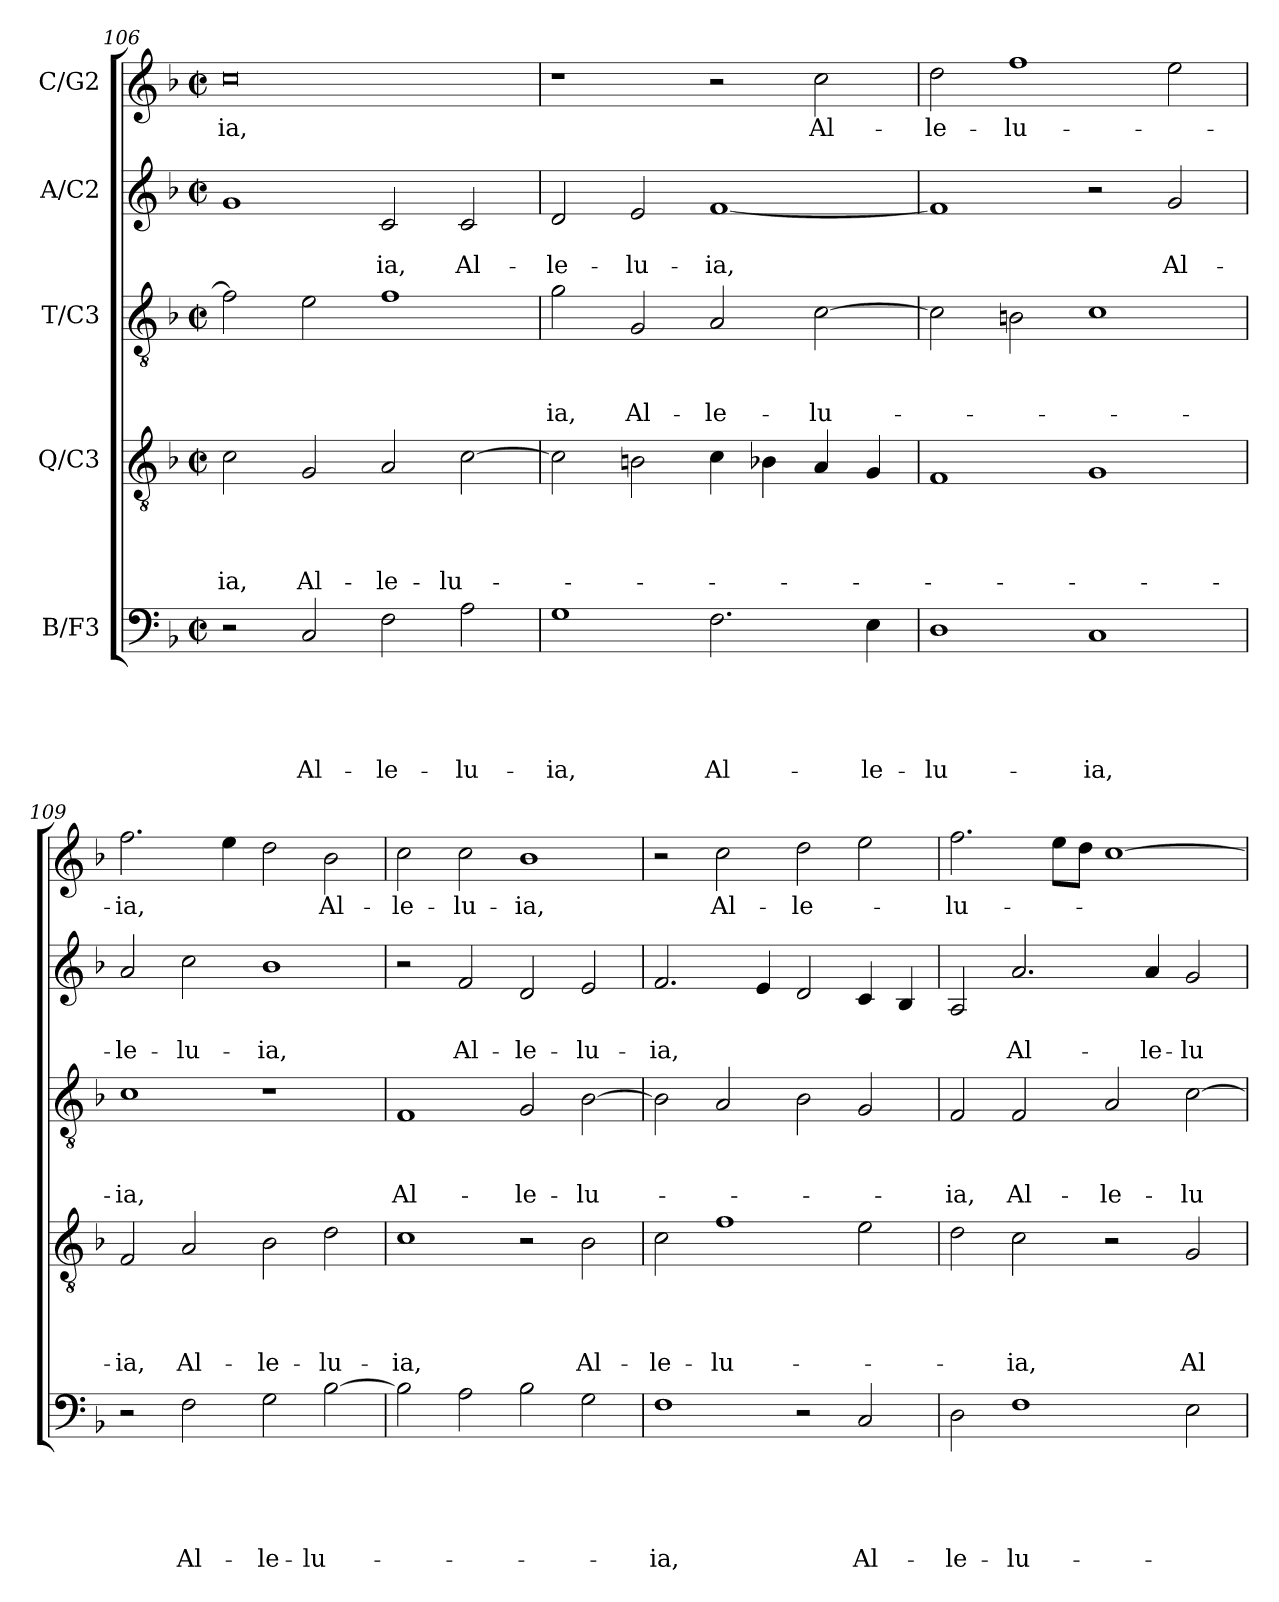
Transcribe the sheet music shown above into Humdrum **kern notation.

**kern	**text	**text	**text	**text	**text	**kern	**text	**text	**text	**text	**kern	**text	**text	**text	**kern	**text	**text	**kern	**text
*part5	*part5	*part5	*part5	*part5	*part5	*part4	*part4	*part4	*part4	*part4	*part3	*part3	*part3	*part3	*part2	*part2	*part2	*part1	*part1
*staff5	*staff5	*staff5	*staff5	*staff5	*staff5	*staff4	*staff4	*staff4	*staff4	*staff4	*staff3	*staff3	*staff3	*staff3	*staff2	*staff2	*staff2	*staff1	*staff1
*I"B/F3	*	*	*	*	*	*I"Q/C3	*	*	*	*	*I"T/C3	*	*	*	*I"A/C2	*	*	*I"C/G2	*
!!LO:LB:g=z
*clefF4	*	*	*	*	*	*clefGv2	*	*	*	*	*clefGv2	*	*	*	*clefG2	*	*	*clefG2	*
*k[b-]	*	*	*	*	*	*k[b-]	*	*	*	*	*k[b-]	*	*	*	*k[b-]	*	*	*k[b-]	*
*F:	*	*	*	*	*	*F:	*	*	*	*	*F:	*	*	*	*F:	*	*	*F:	*
*M2/2	*	*	*	*	*	*M2/2	*	*	*	*	*M2/2	*	*	*	*M2/2	*	*	*M2/2	*
*met(c|)	*	*	*	*	*	*met(c|)	*	*	*	*	*met(c|)	*	*	*	*met(c|)	*	*	*met(c|)	*
=106	=106	=106	=106	=106	=106	=106	=106	=106	=106	=106	=106	=106	=106	=106	=106	=106	=106	=106	=106
!	!	!	!	!	!	!	!	!	!	!LO:LY:b	!	!	!	!	!	!	!	!	!LO:LY:b
2r	.	.	.	.	.	2c\	.	.	.	-ia,	2f\]	.	.	.	1g	.	.	0cc	-ia,
!	!	!	!	!	!LO:LY:b	!	!	!	!	!LO:LY:b	!	!	!	!	!	!	!	!	!
2C/	.	.	.	.	Al-	2G/	.	.	.	Al-	2e\	.	.	.	.	.	.	.	.
!	!	!	!	!	!LO:LY:b	!	!	!	!	!LO:LY:b	!	!	!	!	!	!	!LO:LY:b	!	!
2F\	.	.	.	.	-le-	2A/	.	.	.	-le-	1f	.	.	.	2c/	.	-ia,	.	.
!	!	!	!	!	!LO:LY:b	!	!	!	!	!LO:LY:b	!	!	!	!	!	!	!LO:LY:b	!	!
2A\	.	.	.	.	-lu-	[2c\	.	.	.	-lu-	.	.	.	.	2c/	.	Al-	.	.
=107	=107	=107	=107	=107	=107	=107	=107	=107	=107	=107	=107	=107	=107	=107	=107	=107	=107	=107	=107
!	!	!	!	!	!LO:LY:b	!	!	!	!	!	!	!	!	!LO:LY:b	!	!	!LO:LY:b	!	!
1G	.	.	.	.	-ia,	2c\]	.	.	.	.	2g\	.	.	-ia,	2d/	.	-le-	1r	.
!	!	!	!	!	!	!	!	!	!	!	!	!	!	!LO:LY:b	!	!	!LO:LY:b	!	!
.	.	.	.	.	.	2Bn\	.	.	.	.	2G/	.	.	Al-	2e/	.	-lu-	.	.
!	!	!	!	!	!LO:LY:b	!	!	!	!	!	!	!	!	!LO:LY:b	!	!	!LO:LY:b	!	!
2.F\	.	.	.	.	Al-	4c\	.	.	.	.	2A/	.	.	-le-	[1f	.	-ia,	2r	.
.	.	.	.	.	.	4B-X\	.	.	.	.	.	.	.	.	.	.	.	.	.
!	!	!	!	!	!	!	!	!	!	!	!	!	!	!LO:LY:b	!	!	!	!	!LO:LY:b
.	.	.	.	.	.	4A/	.	.	.	.	[2c\	.	.	-lu-	.	.	.	2cc\	Al-
!	!	!	!	!	!LO:LY:b	!	!	!	!	!	!	!	!	!	!	!	!	!	!
4E\	.	.	.	.	-le-	4G/	.	.	.	.	.	.	.	.	.	.	.	.	.
=108	=108	=108	=108	=108	=108	=108	=108	=108	=108	=108	=108	=108	=108	=108	=108	=108	=108	=108	=108
!	!	!	!	!	!LO:LY:b	!	!	!	!	!	!	!	!	!	!	!	!	!	!LO:LY:b
1D	.	.	.	.	-lu-	1F	.	.	.	.	2c\]	.	.	.	1f]	.	.	2dd\	-le-
!	!	!	!	!	!	!	!	!	!	!	!	!	!	!	!	!	!	!	!LO:LY:b
.	.	.	.	.	.	.	.	.	.	.	2Bn\	.	.	.	.	.	.	1ff	-lu-
!	!	!	!	!	!LO:LY:b	!	!	!	!	!	!	!	!	!	!	!	!	!	!
1C	.	.	.	.	-ia,	1G	.	.	.	.	1c	.	.	.	2r	.	.	.	.
!	!	!	!	!	!	!	!	!	!	!	!	!	!	!	!	!	!LO:LY:b	!	!
.	.	.	.	.	.	.	.	.	.	.	.	.	.	.	2g/	.	Al-	2ee\	.
=109	=109	=109	=109	=109	=109	=109	=109	=109	=109	=109	=109	=109	=109	=109	=109	=109	=109	=109	=109
!	!	!	!	!	!	!	!	!	!	!LO:LY:b	!	!	!	!LO:LY:b	!	!	!LO:LY:b	!	!LO:LY:b
2r	.	.	.	.	.	2F/	.	.	.	-ia,	1c	.	.	-ia,	2a/	.	-le-	2.ff\	-ia,
!	!	!	!	!	!LO:LY:b	!	!	!	!	!LO:LY:b	!	!	!	!	!	!	!LO:LY:b	!	!
2F\	.	.	.	.	Al-	2A/	.	.	.	Al-	.	.	.	.	2cc\	.	-lu-	.	.
.	.	.	.	.	.	.	.	.	.	.	.	.	.	.	.	.	.	4ee\	.
!	!	!	!	!	!LO:LY:b	!	!	!	!	!LO:LY:b	!	!	!	!	!	!	!LO:LY:b	!	!
2G\	.	.	.	.	-le-	2B-\	.	.	.	-le-	1r	.	.	.	1b-	.	-ia,	2dd\	.
!	!	!	!	!	!LO:LY:b	!	!	!	!	!LO:LY:b	!	!	!	!	!	!	!	!	!LO:LY:b
[2B-\	.	.	.	.	-lu-	2d\	.	.	.	-lu-	.	.	.	.	.	.	.	2b-\	Al-
=110	=110	=110	=110	=110	=110	=110	=110	=110	=110	=110	=110	=110	=110	=110	=110	=110	=110	=110	=110
!	!	!	!	!	!	!	!	!	!	!LO:LY:b	!	!	!	!LO:LY:b	!	!	!	!	!LO:LY:b
2B-\]	.	.	.	.	.	1c	.	.	.	-ia,	1F	.	.	Al-	2r	.	.	2cc\	-le-
!	!	!	!	!	!	!	!	!	!	!	!	!	!	!	!	!	!LO:LY:b	!	!LO:LY:b
2A\	.	.	.	.	.	.	.	.	.	.	.	.	.	.	2f/	.	Al-	2cc\	-lu-
!	!	!	!	!	!	!	!	!	!	!	!	!	!	!LO:LY:b	!	!	!LO:LY:b	!	!LO:LY:b
2B-\	.	.	.	.	.	2r	.	.	.	.	2G/	.	.	-le-	2d/	.	-le-	1b-	-ia,
!	!	!	!	!	!	!	!	!	!	!LO:LY:b	!	!	!	!LO:LY:b	!	!	!LO:LY:b	!	!
2G\	.	.	.	.	.	2B-\	.	.	.	Al-	[2B-\	.	.	-lu-	2e/	.	-lu-	.	.
!!LO:LB:g=z
=111	=111	=111	=111	=111	=111	=111	=111	=111	=111	=111	=111	=111	=111	=111	=111	=111	=111	=111	=111
!	!	!	!	!	!LO:LY:b	!	!	!	!	!LO:LY:b	!	!	!	!	!	!	!LO:LY:b	!	!
1F	.	.	.	.	-ia,	2c\	.	.	.	-le-	2B-\]	.	.	.	2.f/	.	-ia,	2r	.
!	!	!	!	!	!	!	!	!	!	!LO:LY:b	!	!	!	!	!	!	!	!	!LO:LY:b
.	.	.	.	.	.	1f	.	.	.	-lu-	2A/	.	.	.	.	.	.	2cc\	Al-
.	.	.	.	.	.	.	.	.	.	.	.	.	.	.	4e/	.	.	.	.
!	!	!	!	!	!	!	!	!	!	!	!	!	!	!	!	!	!	!	!LO:LY:b
2r	.	.	.	.	.	.	.	.	.	.	2B-\	.	.	.	2d/	.	.	2dd\	-le-
!	!	!	!	!	!LO:LY:b	!	!	!	!	!	!	!	!	!	!	!	!	!	!
2C/	.	.	.	.	Al-	2e\	.	.	.	.	2G/	.	.	.	4c/	.	.	2ee\	.
.	.	.	.	.	.	.	.	.	.	.	.	.	.	.	4B-/	.	.	.	.
=112	=112	=112	=112	=112	=112	=112	=112	=112	=112	=112	=112	=112	=112	=112	=112	=112	=112	=112	=112
!	!	!	!	!	!LO:LY:b	!	!	!	!	!	!	!	!	!LO:LY:b	!	!	!	!	!LO:LY:b
2D\	.	.	.	.	-le-	2d\	.	.	.	.	2F/	.	.	-ia,	2A/	.	.	2.ff\	-lu-
!	!	!	!	!	!LO:LY:b	!	!	!	!	!LO:LY:b	!	!	!	!LO:LY:b	!	!	!LO:LY:b	!	!
1F	.	.	.	.	-lu-	2c\	.	.	.	-ia,	2F/	.	.	Al-	2.a/	.	Al-	.	.
.	.	.	.	.	.	.	.	.	.	.	.	.	.	.	.	.	.	8ee\L	.
.	.	.	.	.	.	.	.	.	.	.	.	.	.	.	.	.	.	8dd\J	.
!	!	!	!	!	!	!	!	!	!	!	!	!	!	!LO:LY:b	!	!	!	!	!
.	.	.	.	.	.	2r	.	.	.	.	2A/	.	.	-le-	.	.	.	[1cc	.
!	!	!	!	!	!	!	!	!	!	!	!	!	!	!	!	!	!LO:LY:b	!	!
.	.	.	.	.	.	.	.	.	.	.	.	.	.	.	4a/	.	-le-	.	.
!	!	!	!	!	!	!	!	!	!	!LO:LY:b	!	!	!	!LO:LY:b	!	!	!LO:LY:b	!	!
2E\	.	.	.	.	.	2G/	.	.	.	Al-	[2c\	.	.	-lu-	2g/	.	-lu-	.	.
=	=	=	=	=	=	=	=	=	=	=	=	=	=	=	=	=	=	=	=
*-	*-	*-	*-	*-	*-	*-	*-	*-	*-	*-	*-	*-	*-	*-	*-	*-	*-	*-	*-
